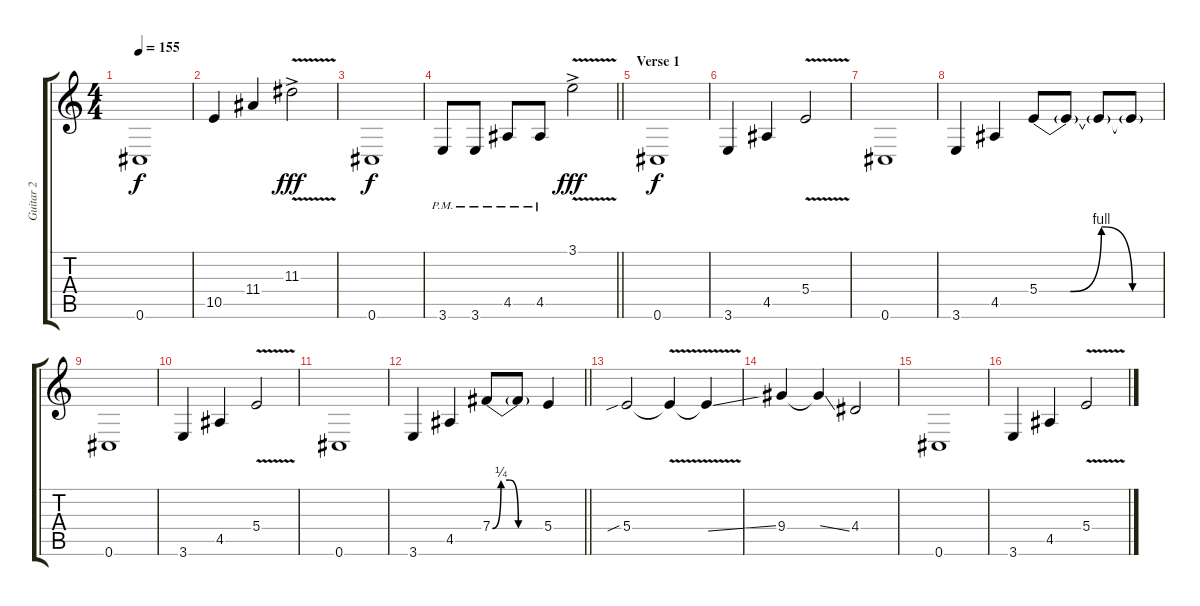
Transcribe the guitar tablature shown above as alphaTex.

\track ("Guitar 2" "Guitar 2") {instrument distortionguitar}
\staff {score tabs}
\tuning (Db4 Ab3 E3 B2 Gb2 Db2) {hide}
\ts (4 4)
\tempo 155
\clef g2
\ks c
0.6.1{dy f} |
10.5.4 11.4.4 11.3{v ac}.2{dy fff} |
0.6.1{dy f} |
\barLineRight lightlight
3.6{pm}.8 3.6{pm}.8 4.5{pm}.8 4.5{pm}.8 3.1{v ac}.2{dy fff} |
\section ("" "Verse 1")
0.6.1{dy f} |
3.6.4 4.5.4 5.4{v}.2 |
0.6.1 |
3.6.4 4.5.4 5.4{be (custom 0 0 15 0 30 4 45 0 60 0)}.8 5.4{t}.8 5.4{t}.8 5.4{t}.8 |
0.6.1 |
3.6.4 4.5.4 5.4{v}.2 |
0.6.1 |
\barLineRight lightlight
3.6.4 4.5.4 7.4{be (custom 0 0 10 1 20 1 30 0 60 0)}.8 7.4{t}.8 5.4.4 |
\section ("" "")
5.4{sib}.2 5.4{v t}.4 5.4{ss t}.4 |
9.4.4 9.4{ss t}.4 4.4.2 |
0.6.1 |
3.6.4 4.5.4 5.4{v}.2
